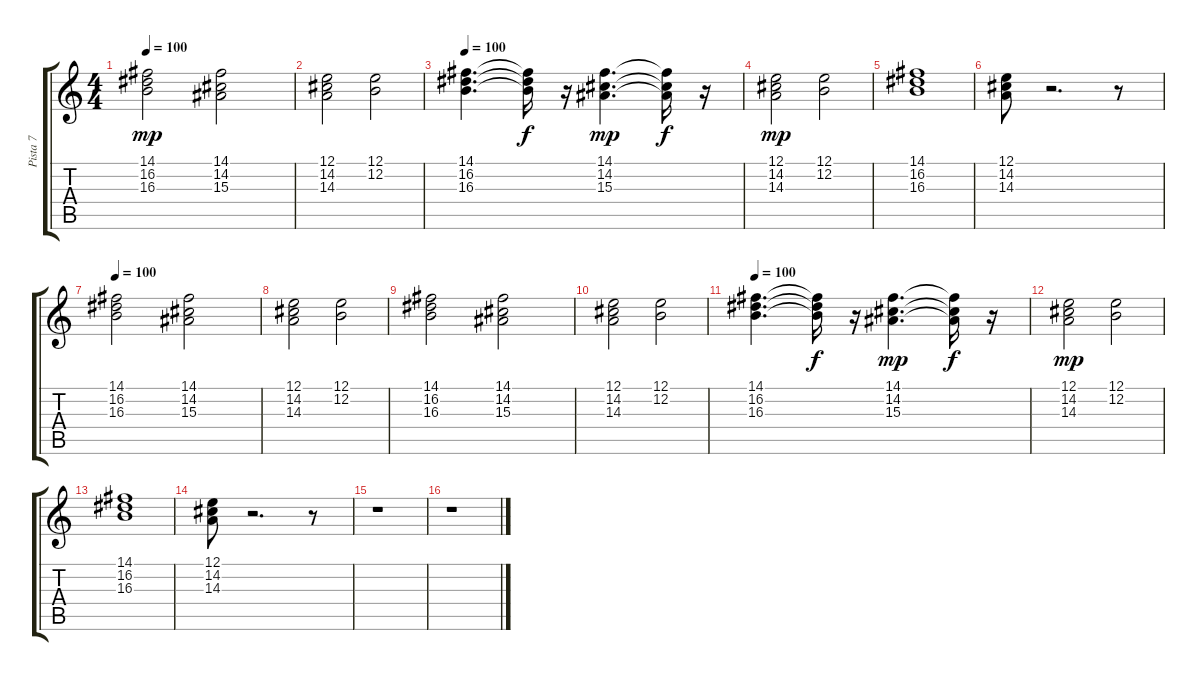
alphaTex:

\track ("Pista 7" "Pista 7") {instrument rockorgan}
\staff {score tabs}
\tuning (E4 B3 G3 D3 A2 E2) {hide}
\ts (4 4)
\tempo 100
\clef g2
\ks c
(14.1 16.2 16.3).2{dy mp} (14.1 14.2 15.3).2 |
(12.1 14.2 14.3).2 (12.1 12.2).2 |
\tempo 100
(14.1 16.2 16.3).4{d} (14.1{t} 16.2{t} 16.3{t}).16{dy f} r.16 (14.1 14.2 15.3).4{d dy mp} (14.1{t} 14.2{t} 15.3{t}).16{dy f} r.16 |
(12.1 14.2 14.3).2{dy mp} (12.1 12.2).2 |
(14.1 16.2 16.3).1 |
(12.1 14.2 14.3).8 r.2{d} r.8 |
\tempo 100
(14.1 16.2 16.3).2 (14.1 14.2 15.3).2 |
(12.1 14.2 14.3).2 (12.1 12.2).2 |
(14.1 16.2 16.3).2 (14.1 14.2 15.3).2 |
(12.1 14.2 14.3).2 (12.1 12.2).2 |
\tempo 100
(14.1 16.2 16.3).4{d} (14.1{t} 16.2{t} 16.3{t}).16{dy f} r.16 (14.1 14.2 15.3).4{d dy mp} (14.1{t} 14.2{t} 15.3{t}).16{dy f} r.16 |
(12.1 14.2 14.3).2{dy mp} (12.1 12.2).2 |
(14.1 16.2 16.3).1 |
(12.1 14.2 14.3).8 r.2{d} r.8 |
r.1 |
r.1
